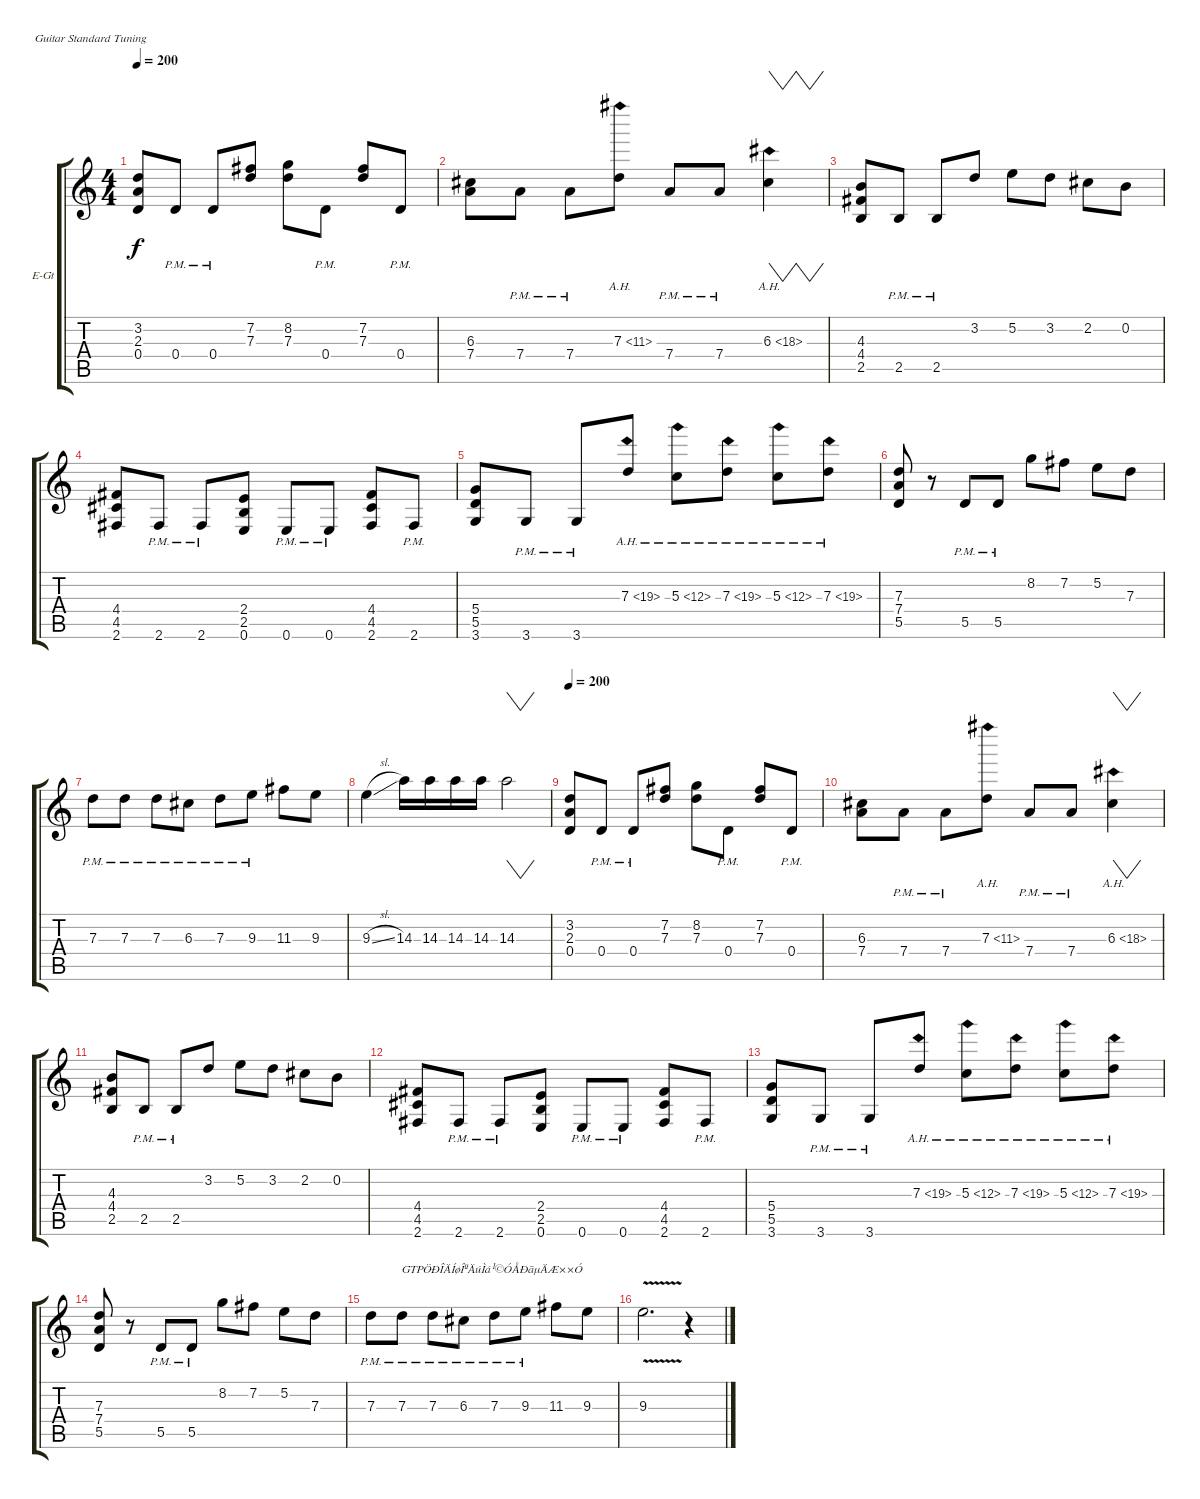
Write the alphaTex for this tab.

\bracketExtendMode groupsimilarinstruments
\firstSystemTrackNameOrientation horizontal
\otherSystemsTrackNameOrientation horizontal
\track ("Guitare Principale" "E-Gt") {instrument distortionguitar}
\staff {score tabs}
\tuning (E4 B3 G3 D3 A2 E2)
\ts (4 4)
\tempo 200
\clef g2
\ks c
(3.2 2.3 0.4).8{dy f} 0.4{pm}.8 0.4{pm}.8 (7.2 7.3).8 (8.2 7.3).8 0.4{pm}.8 (7.2 7.3).8 0.4{pm}.8 |
(6.3 7.4).8 7.4{pm}.8 7.4{pm}.8 7.3{ah 4}.8 7.4{pm}.8 7.4{pm}.8 6.3{ah 12}.4{vw} |
(4.3 4.4 2.5).8 2.5{pm}.8 2.5{pm}.8 3.2.8 5.2.8 3.2.8 2.2.8 0.2.8 |
(4.4 4.5 2.6).8 2.6{pm}.8 2.6{pm}.8 (2.4 2.5 0.6).8 0.6{pm}.8 0.6{pm}.8 (4.4 4.5 2.6).8 2.6{pm}.8 |
(5.4 5.5 3.6).8 3.6{pm}.8 3.6{pm}.8 7.3{ah 12}.8 5.3{ah 7}.8 7.3{ah 12}.8 5.3{ah 7}.8 7.3{ah 12}.8 |
(7.3 7.4 5.5).8 r.8 5.5{pm}.8 5.5{pm}.8 8.2.8 7.2.8 5.2.8 7.3.8 |
7.3{pm}.8 7.3{pm}.8 7.3{pm}.8 6.3{pm}.8 7.3{pm}.8 9.3{pm}.8 11.3.8 9.3.8 |
9.3{sl}.4 14.3.16 14.3.16 14.3.16 14.3.16 14.3.2{vw} |
\tempo 200
(3.2 2.3 0.4).8 0.4{pm}.8 0.4{pm}.8 (7.2 7.3).8 (8.2 7.3).8 0.4{pm}.8 (7.2 7.3).8 0.4{pm}.8 |
(6.3 7.4).8 7.4{pm}.8 7.4{pm}.8 7.3{ah 4}.8 7.4{pm}.8 7.4{pm}.8 6.3{ah 12}.4{vw} |
(4.3 4.4 2.5).8 2.5{pm}.8 2.5{pm}.8 3.2.8 5.2.8 3.2.8 2.2.8 0.2.8 |
(4.4 4.5 2.6).8 2.6{pm}.8 2.6{pm}.8 (2.4 2.5 0.6).8 0.6{pm}.8 0.6{pm}.8 (4.4 4.5 2.6).8 2.6{pm}.8 |
(5.4 5.5 3.6).8 3.6{pm}.8 3.6{pm}.8 7.3{ah 12}.8 5.3{ah 7}.8 7.3{ah 12}.8 5.3{ah 7}.8 7.3{ah 12}.8 |
(7.3 7.4 5.5).8 r.8 5.5{pm}.8 5.5{pm}.8 8.2.8 7.2.8 5.2.8 7.3.8 |
7.3{pm}.8 7.3{pm}.8{txt "GTPÖÐÎÄÍøÎªÄúÌá¹©ÓÅÐãµÄÆ××Ó"} 7.3{pm}.8 6.3{pm}.8 7.3{pm}.8 9.3{pm}.8 11.3.8 9.3.8 |
9.3{v}.2{d} r.4
